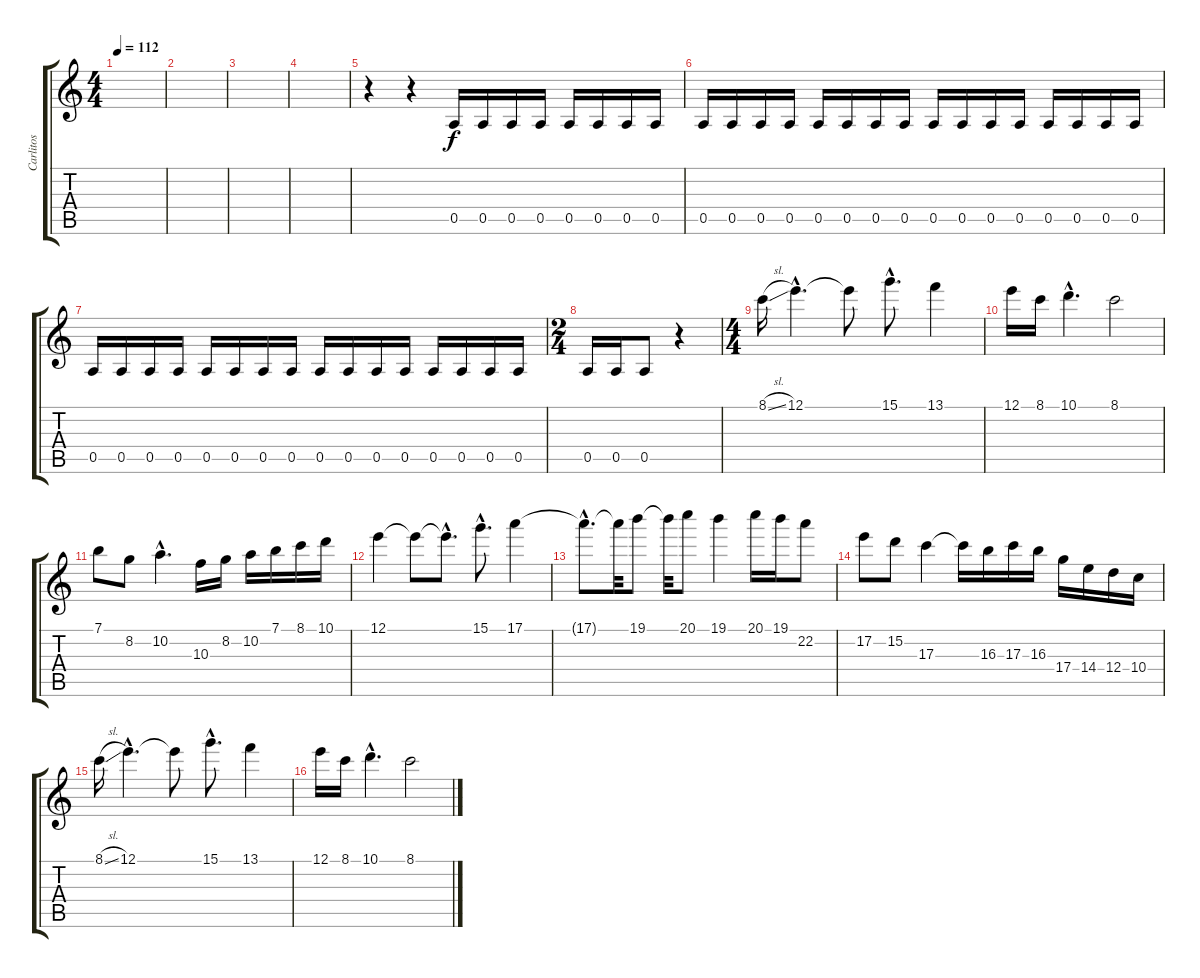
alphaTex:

\track ("Carlitos" "Carlitos") {instrument distortionguitar}
\staff {score tabs}
\tuning (E4 B3 G3 D3 A2 E2) {hide}
\ts (4 4)
\tempo 112
\clef g2
\ks c
|
|
|
|
r.4 r.4 0.5.16{balance 0} 0.5.16 0.5.16 0.5.16 0.5.16 0.5.16 0.5.16 0.5.16 |
0.5.16 0.5.16 0.5.16 0.5.16 0.5.16 0.5.16 0.5.16 0.5.16 0.5.16 0.5.16 0.5.16 0.5.16 0.5.16 0.5.16 0.5.16 0.5.16 |
0.5.16 0.5.16 0.5.16 0.5.16 0.5.16 0.5.16 0.5.16 0.5.16 0.5.16 0.5.16 0.5.16 0.5.16 0.5.16 0.5.16 0.5.16 0.5.16 |
\ts (2 4)
0.5.16 0.5.16 0.5.8 r.4 |
\ts (4 4)
8.1{sl}.16{volume 14 balance 8} 12.1{hac}.4{d} 12.1{t}.8 15.1{hac}.8{d} 13.1.4 |
12.1.16 8.1.16 10.1{hac}.4{d} 8.1.2 |
7.1.8 8.2.8 10.2{hac}.4{d} 10.3.16 8.2.16 10.2.16 7.1.16 8.1.16 10.1.16 |
12.1.4 12.1{t}.8 12.1{hac t}.8{d} 15.1{hac}.8{d} 17.1.4 |
17.1{hac t}.8{d} 17.1{t}.32 19.1.8 19.1{t}.32 20.1.8 19.1.4 20.1.16 19.1.16 22.2.8 |
17.2.8 15.2.8 17.3.4 17.3{t}.16 16.3.16 17.3.16 16.3.16 17.4.16 14.4.16 12.4.16 10.4.16 |
8.1{sl}.16 12.1{hac}.4{d} 12.1{t}.8 15.1{hac}.8{d} 13.1.4 |
12.1.16 8.1.16 10.1{hac}.4{d} 8.1.2
